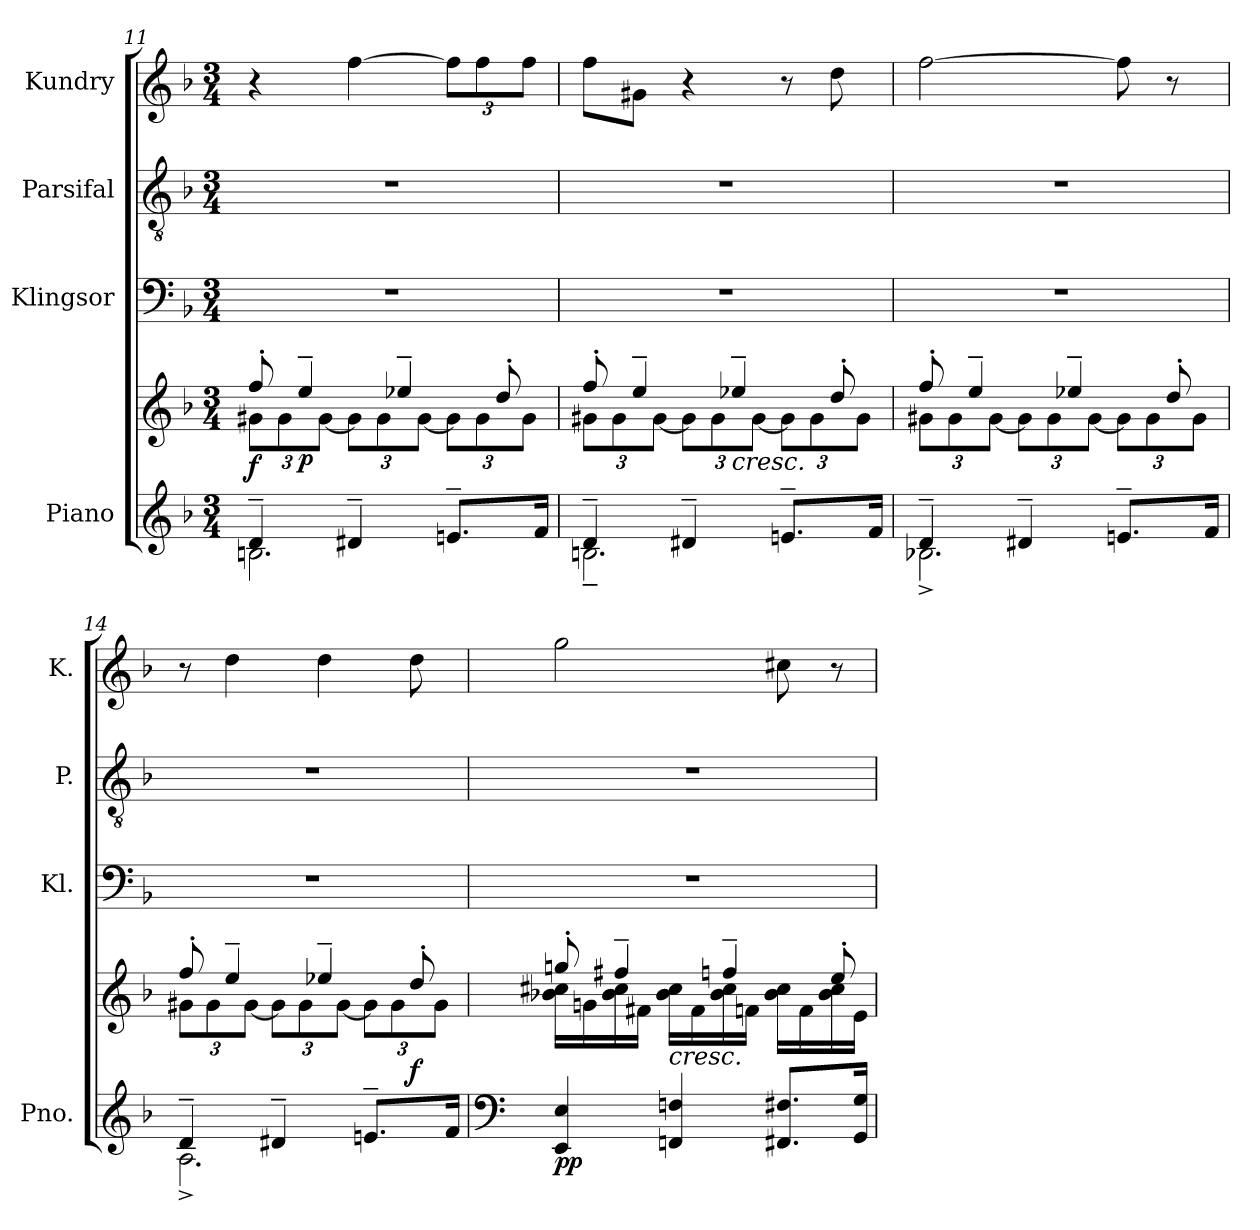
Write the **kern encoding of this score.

**kern	**kern	**dynam	**kern	**kern	**kern
*part4	*part4	*part4	*part3	*part2	*part1
*staff5	*staff4	*staff4/5	*staff3	*staff2	*staff1
*I"Piano	*	*	*I"Klingsor	*I"Parsifal	*I"Kundry
*I'Pno.	*	*	*I'Kl.	*I'P.	*I'K.
!!LO:PB:g=z
*clefG2	*clefG2	*	*clefF4	*clefGv2	*clefG2
*k[b-]	*k[b-]	*	*k[b-]	*k[b-]	*k[b-]
*M3/4	*M3/4	*	*M3/4	*M3/4	*M3/4
=11	=11	=11	=11	=11	=11
*^	*^	*	*	*	*
*	*	*	*Xbrackettup	*	*	*	*
!	!	!	!	!LO:DY:b	!	!	!
4d~/	2.Bn\	8ff'/	12g#X\L	f	2.r	2.r	4r
.	.	.	12g#\	.	.	.	.
!	!	!	!	!LO:DY:b	!	!	!
.	.	4ee~/	.	p	.	.	.
.	.	.	[12g#\J	.	.	.	.
4d#X~/	.	.	12g#\L]	.	.	.	[4ff\
.	.	.	12g#\	.	.	.	.
.	.	4ee-X~/	.	.	.	.	.
.	.	.	[12g#\J	.	.	.	.
8.en~/L	.	.	12g#\L]	.	.	.	12ff\L]
.	.	.	12g#\	.	.	.	12ff\
.	.	8dd'/	.	.	.	.	.
.	.	.	12g#\J	.	.	.	12ff\J
16f/Jk	.	.	.	.	.	.	.
=12	=12	=12	=12	=12	=12	=12	=12
4d~/	2.Bn~\	8ff'/	12g#X\L	.	2.r	2.r	8ff\L
.	.	.	12g#\	.	.	.	.
.	.	4ee~/	.	.	.	.	8g#X\J
.	.	.	[12g#\J	.	.	.	.
4d#X~/	.	.	12g#\L]	.	.	.	4r
.	.	.	12g#\	.	.	.	.
!	!	!LO:TX:b:i:t=cresc.	!	!	!	!	!
.	.	4ee-X~/	.	.	.	.	.
.	.	.	[12g#\J	.	.	.	.
8.en~/L	.	.	12g#\L]	.	.	.	8r
.	.	.	12g#\	.	.	.	.
.	.	8dd'/	.	.	.	.	8dd\
.	.	.	12g#\J	.	.	.	.
16f/Jk	.	.	.	.	.	.	.
!!LO:LB:g=z
=13	=13	=13	=13	=13	=13	=13	=13
4d~/	2.B-X^\	8ff'/	12g#X\L	.	2.r	2.r	[2ff\
.	.	.	12g#\	.	.	.	.
.	.	4ee~/	.	.	.	.	.
.	.	.	[12g#\J	.	.	.	.
4d#X~/	.	.	12g#\L]	.	.	.	.
.	.	.	12g#\	.	.	.	.
.	.	4ee-X~/	.	.	.	.	.
.	.	.	[12g#\J	.	.	.	.
8.en~/L	.	.	12g#\L]	.	.	.	8ff\]
.	.	.	12g#\	.	.	.	.
.	.	8dd'/	.	.	.	.	8r
.	.	.	12g#\J	.	.	.	.
16f/Jk	.	.	.	.	.	.	.
=14	=14	=14	=14	=14	=14	=14	=14
4d~/	2.A^\	8ff'/	12g#X\L	.	2.r	2.r	8r
.	.	.	12g#\	.	.	.	.
.	.	4ee~/	.	.	.	.	4dd\
.	.	.	[12g#\J	.	.	.	.
4d#X~/	.	.	12g#\L]	.	.	.	.
.	.	.	12g#\	.	.	.	.
.	.	4ee-X~/	.	.	.	.	4dd\
.	.	.	[12g#\J	.	.	.	.
8.en~/L	.	.	12g#\L]	.	.	.	.
.	.	.	12g#\	.	.	.	.
!	!	!	!	!LO:DY:b	!	!	!
.	.	8dd'/	.	f	.	.	8dd\
.	.	.	12g#\J	.	.	.	.
16f/Jk	.	.	.	.	.	.	.
*v	*v	*	*	*	*	*	*
!!LO:PB:g=z
=15	=15	=15	=15	=15	=15	=15
*clefF4	*	*	*	*	*	*
!	!	!	!LO:DY:b=2	!	!	!
!	!	!	!LO:DY:n=1:b	!	!	!
4EE/ 4E/	8ggn'/	16b-X\ 16cc#X\LL	p p	2.r	2.r	2gg\
.	.	16gn\	.	.	.	.
.	4ff#X~/	16b-\ 16cc#\	.	.	.	.
.	.	16f#X\JJ	.	.	.	.
!	!	!LO:TX:b:i:t=cresc.	!	!	!	!
4FFn/ 4Fn/	.	16b-\ 16cc#\LL	.	.	.	.
.	.	16f#\	.	.	.	.
.	4ffn~/	16b-\ 16cc#\	.	.	.	.
.	.	16fn\JJ	.	.	.	.
8.FF#X/ 8.F#X/L	.	16b-\ 16cc#\LL	.	.	.	8cc#X\
.	.	16f\	.	.	.	.
.	8ee'/	16b-\ 16cc#\	.	.	.	8r
16GG/ 16G/Jk	.	16e\JJ	.	.	.	.
*	*v	*v	*	*	*	*
=	=	=	=	=	=
*-	*-	*-	*-	*-	*-
